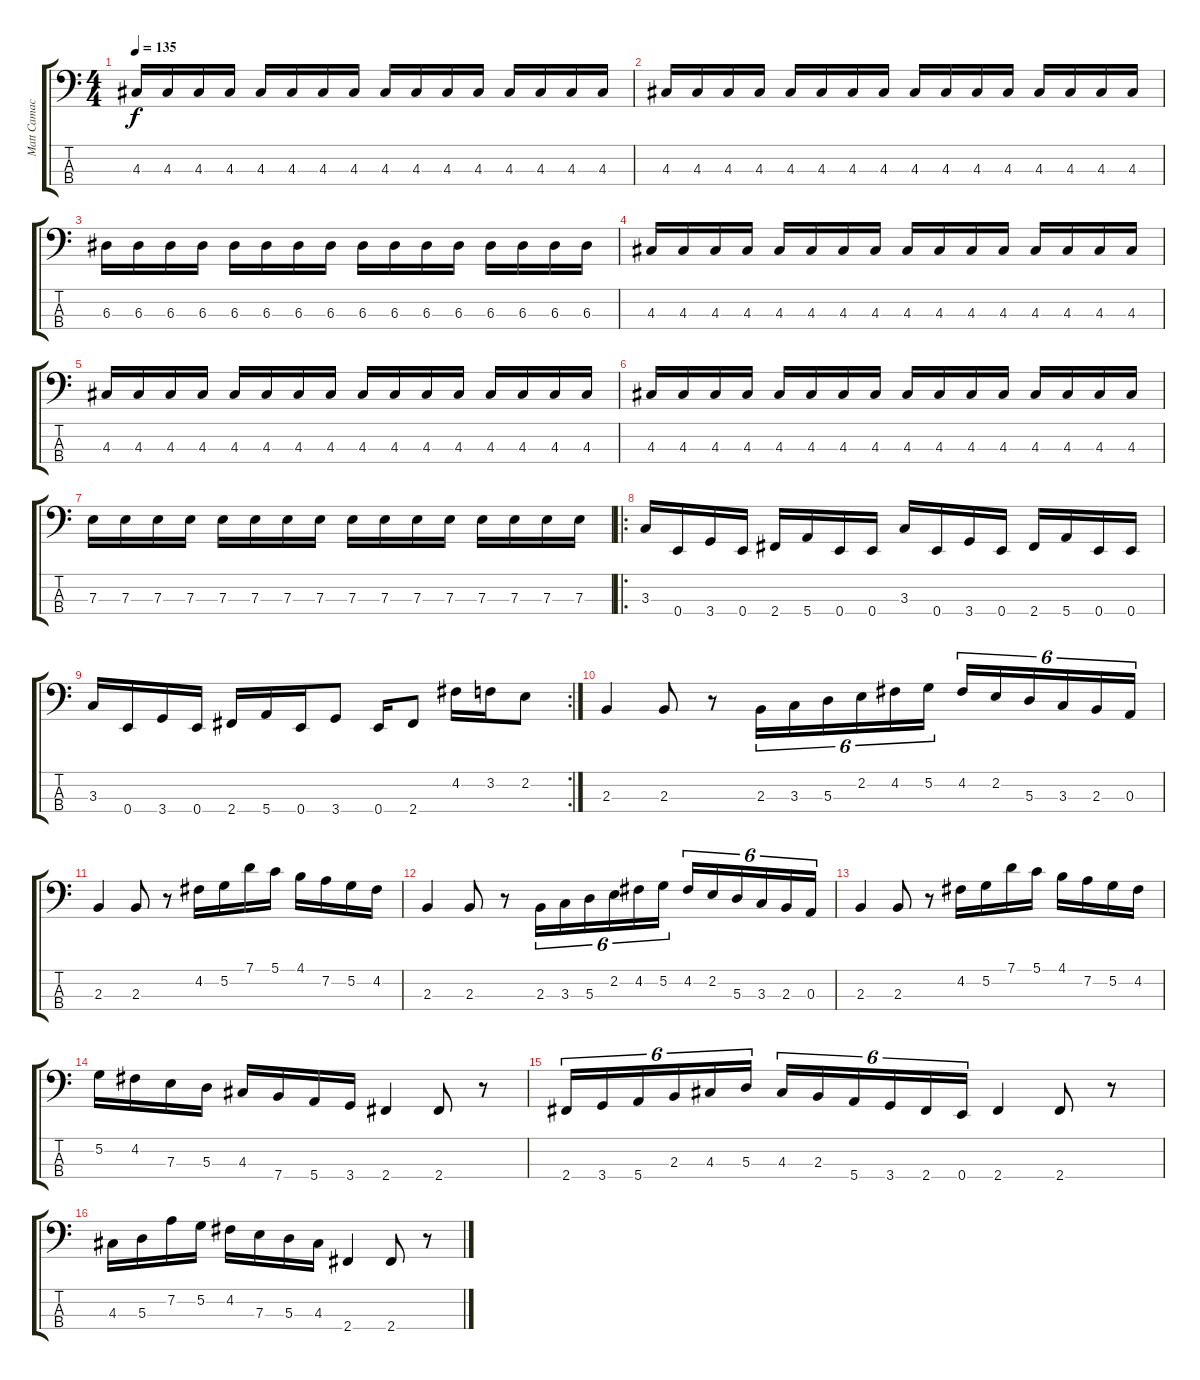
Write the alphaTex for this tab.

\track ("Matt Camacho" "Matt Camac") {instrument electricbassfinger}
\staff {score tabs}
\tuning (G2 D2 A1 E1) {hide}
\ts (4 4)
\tempo 135
\clef f4
\ks c
4.3.16{dy f} 4.3.16 4.3.16 4.3.16 4.3.16 4.3.16 4.3.16 4.3.16 4.3.16 4.3.16 4.3.16 4.3.16 4.3.16 4.3.16 4.3.16 4.3.16 |
4.3.16 4.3.16 4.3.16 4.3.16 4.3.16 4.3.16 4.3.16 4.3.16 4.3.16 4.3.16 4.3.16 4.3.16 4.3.16 4.3.16 4.3.16 4.3.16 |
6.3.16 6.3.16 6.3.16 6.3.16 6.3.16 6.3.16 6.3.16 6.3.16 6.3.16 6.3.16 6.3.16 6.3.16 6.3.16 6.3.16 6.3.16 6.3.16 |
4.3.16 4.3.16 4.3.16 4.3.16 4.3.16 4.3.16 4.3.16 4.3.16 4.3.16 4.3.16 4.3.16 4.3.16 4.3.16 4.3.16 4.3.16 4.3.16 |
4.3.16 4.3.16 4.3.16 4.3.16 4.3.16 4.3.16 4.3.16 4.3.16 4.3.16 4.3.16 4.3.16 4.3.16 4.3.16 4.3.16 4.3.16 4.3.16 |
4.3.16 4.3.16 4.3.16 4.3.16 4.3.16 4.3.16 4.3.16 4.3.16 4.3.16 4.3.16 4.3.16 4.3.16 4.3.16 4.3.16 4.3.16 4.3.16 |
7.3.16 7.3.16 7.3.16 7.3.16 7.3.16 7.3.16 7.3.16 7.3.16 7.3.16 7.3.16 7.3.16 7.3.16 7.3.16 7.3.16 7.3.16 7.3.16 |
\ro
3.3.16 0.4.16 3.4.16 0.4.16 2.4.16 5.4.16 0.4.16 0.4.16 3.3.16 0.4.16 3.4.16 0.4.16 2.4.16 5.4.16 0.4.16 0.4.16 |
\rc 2
3.3.16 0.4.16 3.4.16 0.4.16 2.4.16 5.4.16 0.4.16 3.4.8 0.4.16 2.4.8 4.2.16 3.2.16 2.2.8 |
2.3.4 2.3.8 r.8 2.3.16{tu (6 4)} 3.3.16{tu (6 4)} 5.3.16{tu (6 4)} 2.2.16{tu (6 4)} 4.2.16{tu (6 4)} 5.2.16{tu (6 4)} 4.2.16{tu (6 4)} 2.2.16{tu (6 4)} 5.3.16{tu (6 4)} 3.3.16{tu (6 4)} 2.3.16{tu (6 4)} 0.3.16{tu (6 4)} |
2.3.4 2.3.8 r.8 4.2.16 5.2.16 7.1.16 5.1.16 4.1.16 7.2.16 5.2.16 4.2.16 |
2.3.4 2.3.8 r.8 2.3.16{tu (6 4)} 3.3.16{tu (6 4)} 5.3.16{tu (6 4)} 2.2.16{tu (6 4)} 4.2.16{tu (6 4)} 5.2.16{tu (6 4)} 4.2.16{tu (6 4)} 2.2.16{tu (6 4)} 5.3.16{tu (6 4)} 3.3.16{tu (6 4)} 2.3.16{tu (6 4)} 0.3.16{tu (6 4)} |
2.3.4 2.3.8 r.8 4.2.16 5.2.16 7.1.16 5.1.16 4.1.16 7.2.16 5.2.16 4.2.16 |
5.2.16 4.2.16 7.3.16 5.3.16 4.3.16 7.4.16 5.4.16 3.4.16 2.4.4 2.4.8 r.8 |
2.4.16{tu (6 4)} 3.4.16{tu (6 4)} 5.4.16{tu (6 4)} 2.3.16{tu (6 4)} 4.3.16{tu (6 4)} 5.3.16{tu (6 4)} 4.3.16{tu (6 4)} 2.3.16{tu (6 4)} 5.4.16{tu (6 4)} 3.4.16{tu (6 4)} 2.4.16{tu (6 4)} 0.4.16{tu (6 4)} 2.4.4 2.4.8 r.8 |
4.3.16 5.3.16 7.2.16 5.2.16 4.2.16 7.3.16 5.3.16 4.3.16 2.4.4 2.4.8 r.8
